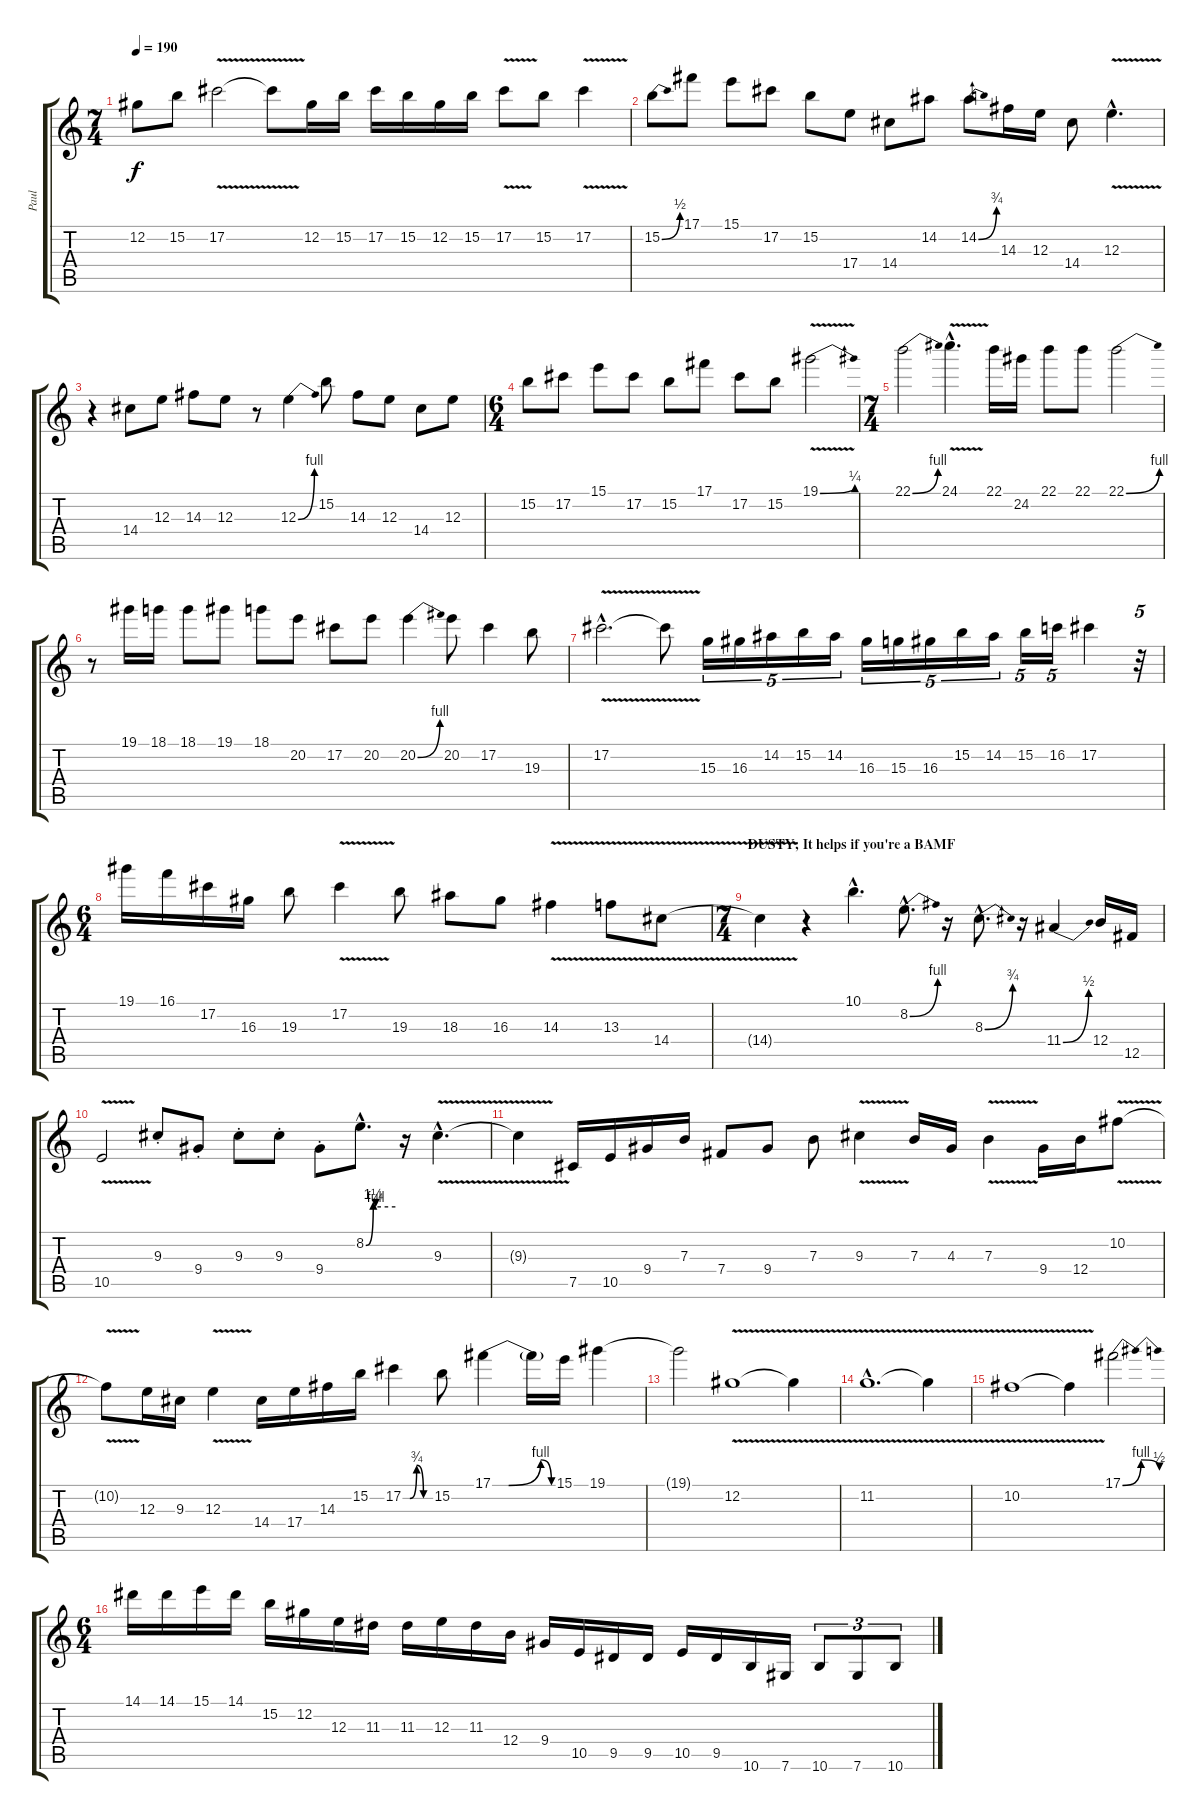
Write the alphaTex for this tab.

\track ("Paul" "Paul") {instrument distortionguitar}
\staff {score tabs}
\tuning (Db4 Ab3 E3 B2 Gb2 Db2) {hide}
\ts (7 4)
\tempo 190
\clef g2
\ks c
12.2.8{dy f} 15.2.8 17.2{v}.2 17.2{t}.8 12.2.16 15.2.16 17.2.16 15.2.16 12.2.16 15.2.16 17.2{v}.8 15.2.8 17.2{v}.4 |
15.2{be (bend 0 0 60 2)}.8 17.1.8 15.1.8 17.2.8 15.2.8 17.4.8 14.4.8 14.2.8 14.2{be (bend 0 0 60 3)}.8 14.3.16 12.3.16 14.4.8 12.3{v hac}.4{d} |
r.4 14.4.8 12.3.8 14.3.8 12.3.8 r.8 12.3{be (bend 0 0 60 4)}.4 15.2.8 14.3.8 12.3.8 14.4.8 12.3.8 |
\ts (6 4)
15.2.8 17.2.8 15.1.8 17.2.8 15.2.8 17.1.8 17.2.8 15.2.8 19.1{be (bend 0 0 60 1) v}.2 |
\ts (7 4)
22.1{be (bend 0 0 60 4)}.2 24.1{v hac}.4{d} 22.1.16 24.2.16 22.1.8 22.1.8 22.1{be (bend 0 0 60 4)}.2 |
r.8 19.1.16 18.1.16 18.1.8 19.1.8 18.1.8 20.2.8 17.2.8 20.2.8 20.2{be (bend 0 0 60 4)}.4 20.2.8 17.2.4 19.3.8 |
17.2{v hac}.2{d} 17.2{t}.8 15.3.16{tu (5 4)} 16.3.16{tu (5 4)} 14.2.16{tu (5 4)} 15.2.16{tu (5 4)} 14.2.16{tu (5 4)} 16.3.16{tu (5 4)} 15.3.16{tu (5 4)} 16.3.16{tu (5 4)} 15.2.16{tu (5 4)} 14.2.16{tu (5 4)} 15.2.16{tu (5 4)} 16.2.16{tu (5 4)} 17.2.4 r.32{tu (5 4)} |
\ts (6 4)
19.1.16 16.1.16 17.2.16 16.3.16 19.3.8 17.2{v}.4 19.3.8 18.3.8 16.3.8 14.3{v}.4 13.3{v}.8 14.4{v}.8 |
\ts (7 4)
\section ("" "DUSTY; It helps if you're a BAMF")
14.4{t}.4 r.4 10.1{hac}.4{d} 8.2{be (bend 0 0 60 4) hac}.8{d} r.16 8.3{be (bend 0 0 60 3) hac}.8{d} r.16 11.4{be (bend 0 0 60 2)}.4 12.4.16 12.5.16 |
10.5{v}.2 9.3{st}.8 9.4{st}.8 9.3{st}.8 9.3{st}.8 9.4{st}.8 8.2{be (custom 0 0 15 5 20 4 60 4) hac}.8{d} r.16 9.3{v hac}.4{d} |
9.3{t}.4 7.5.16 10.5.16 9.4.16 7.3.16 7.4.8 9.4.8 7.3.8 9.3{v}.4 7.3.16 4.3.16 7.3{v}.4 9.4.16 12.4.16 10.2{v}.8 |
10.2{t}.8 12.3.16 9.3.16 12.3{v}.4 14.4.16 17.4.16 14.3.16 15.2.16 17.2{be (custom 0 0 15 0 30 3 45 0 60 0)}.4 15.2.8 17.1{be (custom 0 0 15 0 45 4 55 0 60 0)}.4 17.1{t}.16 15.1.16 19.1.4 |
\section ("" "")
19.1{t}.2 12.2{v}.1 12.2{t}.4 |
11.2{v hac}.1{d} 11.2{t}.4 |
10.2{v}.1 10.2{t}.4 17.1{be (bendrelease 0 0 30 4 50 4 60 2)}.2 |
\ts (6 4)
14.1.16 14.1.16 15.1.16 14.1.16 15.2.16 12.2.16 12.3.16 11.3.16 11.3.16 12.3.16 11.3.16 12.4.16 9.4.16 10.5.16 9.5.16 9.5.16 10.5.16 9.5.16 10.6.16 7.6.16 10.6.8{tu (3 2)} 7.6.8{tu (3 2)} 10.6.8{tu (3 2)}
